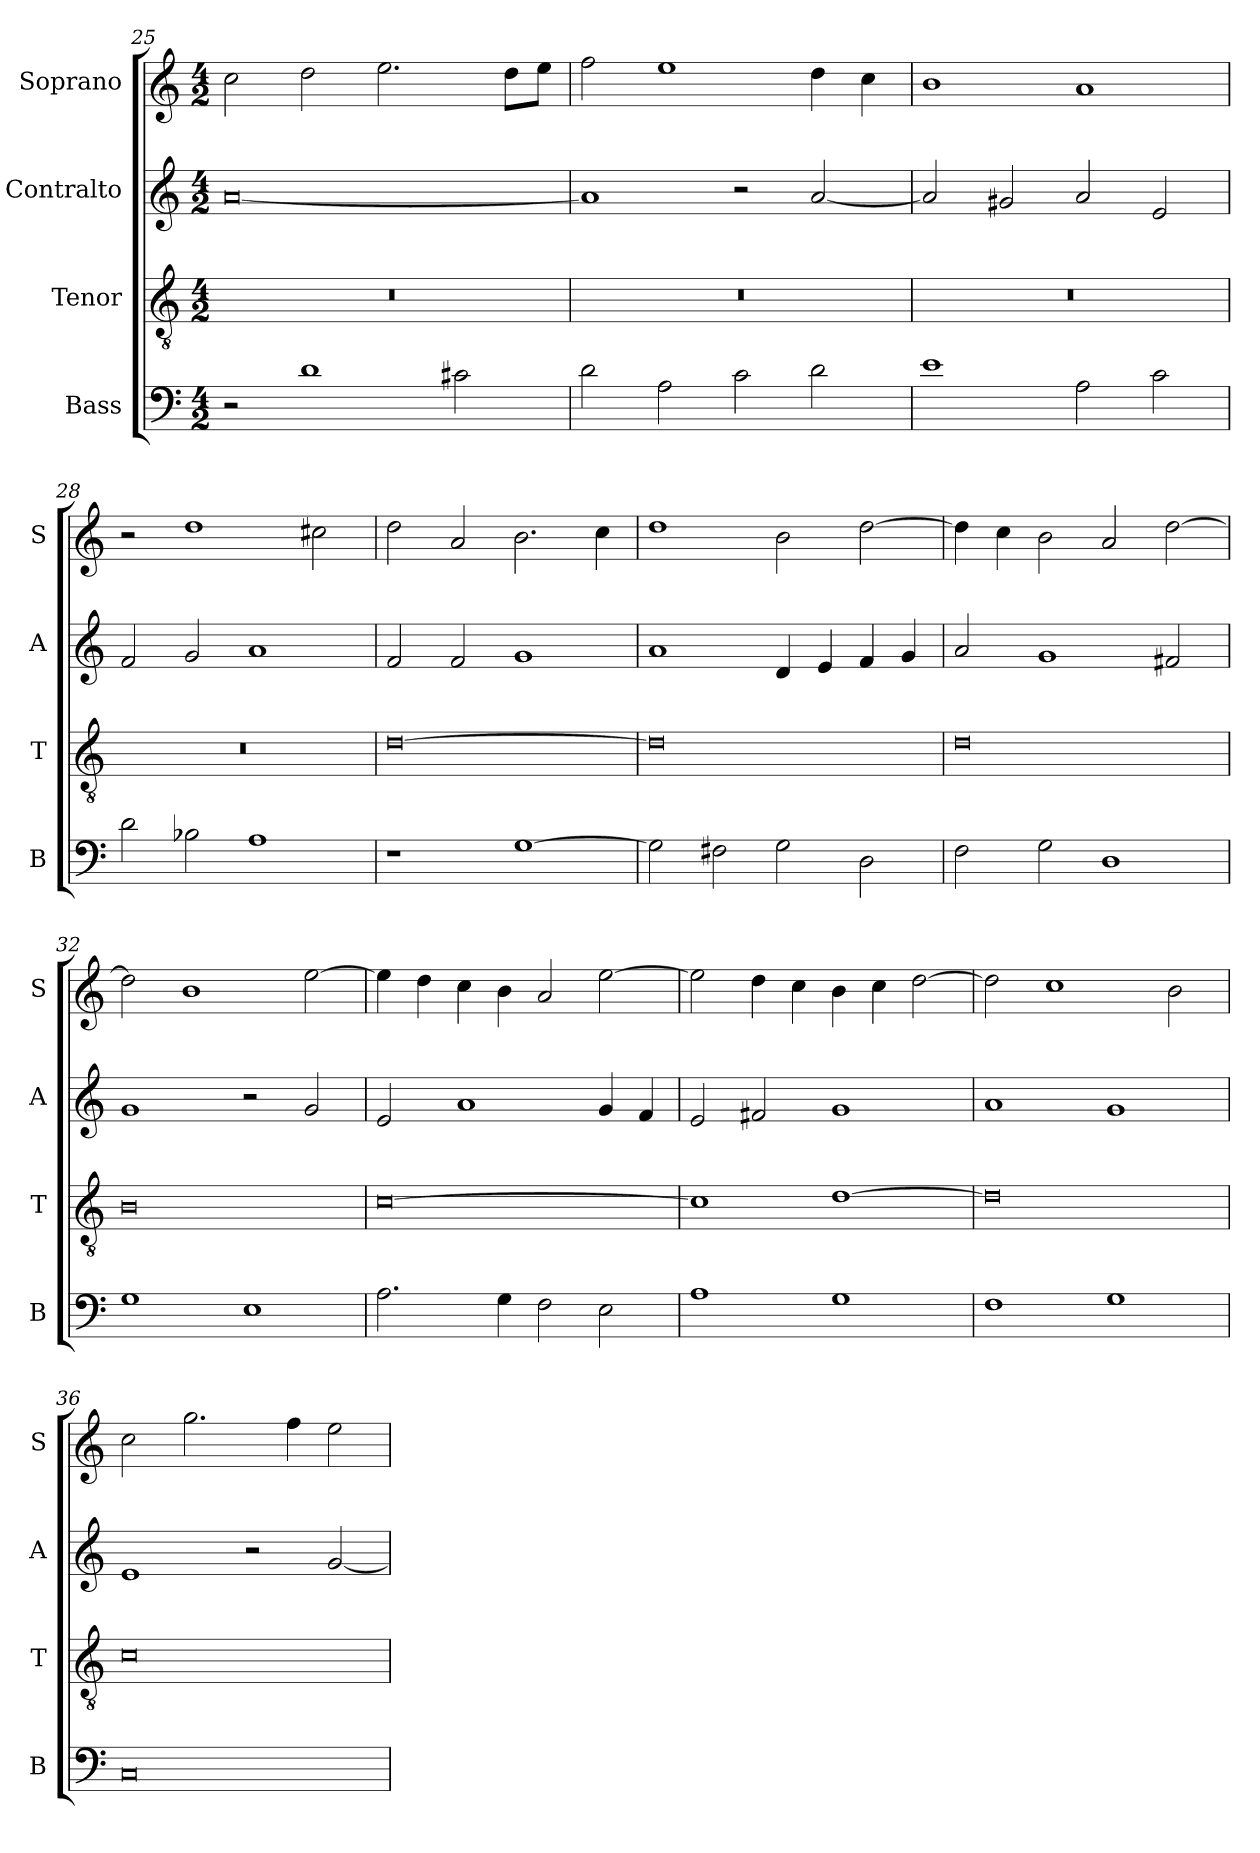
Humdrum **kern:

**kern	**kern	**kern	**kern
*part4	*part3	*part2	*part1
*staff4	*staff3	*staff2	*staff1
*I"Bass	*I"Tenor	*I"Contralto	*I"Soprano
*I'B	*I'T	*I'A	*I'S
*clefF4	*clefGv2	*clefG2	*clefG2
*k[]	*k[]	*k[]	*k[]
*G:mix	*G:mix	*G:mix	*G:mix
*M4/2	*M4/2	*M4/2	*M4/2
=25	=25	=25	=25
2r	0r	[0a	2cc
1d	.	.	2dd
.	.	.	2.ee
2c#X	.	.	.
.	.	.	8dd\L
.	.	.	8ee\J
=26	=26	=26	=26
2d	0r	1a]	2ff
2A	.	.	1ee
2c	.	2r	.
2d	.	[2a	4dd
.	.	.	4cc
=27	=27	=27	=27
1e	0r	2a]	1b
.	.	2g#X	.
2A	.	2a	1a
2c	.	2e	.
=28	=28	=28	=28
2d	0r	2f	2r
2B-X	.	2g	1dd
1A	.	1a	.
.	.	.	2cc#X
=29	=29	=29	=29
1r	[0d	2f	2dd
.	.	2f	2a
[1G	.	1g	2.b
.	.	.	4cc
=30	=30	=30	=30
2G]	0d]	1a	1dd
2F#X	.	.	.
2G	.	4d	2b
.	.	4e	.
2D	.	4f	[2dd
.	.	4g	.
=31	=31	=31	=31
2F	0d	2a	4dd]
.	.	.	4cc
2G	.	1g	2b
1D	.	.	2a
.	.	2f#X	[2dd
=32	=32	=32	=32
1G	0B	1g	2dd]
.	.	.	1b
1E	.	2r	.
.	.	2g	[2ee
=33	=33	=33	=33
2.A	[0c	2e	4ee]
.	.	.	4dd
.	.	1a	4cc
4G	.	.	4b
2F	.	.	2a
2E	.	4g	[2ee
.	.	4f	.
=34	=34	=34	=34
1A	1c]	2e	2ee]
.	.	2f#X	4dd
.	.	.	4cc
1G	[1d	1g	4b
.	.	.	4cc
.	.	.	[2dd
=35	=35	=35	=35
1F	0d]	1a	2dd]
.	.	.	1cc
1G	.	1g	.
.	.	.	2b
=36	=36	=36	=36
0C	0c	1e	2cc
.	.	.	2.gg
.	.	2r	.
.	.	.	4ff
.	.	[2g	2ee
=	=	=	=
*-	*-	*-	*-
